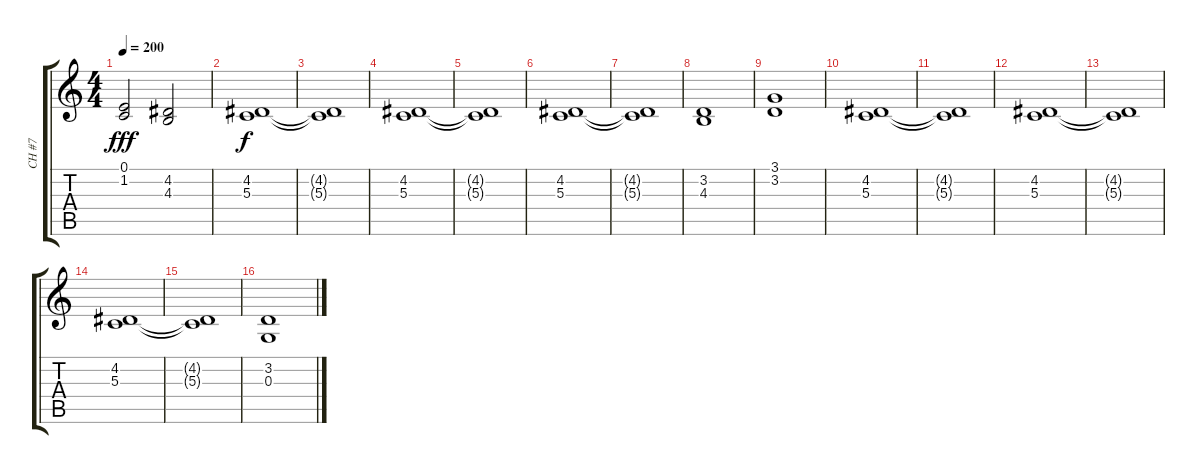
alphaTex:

\track ("CH #7" "CH #7") {instrument choiraahs}
\staff {score tabs}
\tuning (E4 B3 G3 D3 A2 E2) {hide}
\ts (4 4)
\tempo 200
\clef g2
\ks c
(0.1 1.2).2{dy fff} (4.2 4.3).2 |
(4.2 5.3).1{dy f} |
(4.2{t} 5.3{t}).1 |
(4.2 5.3).1 |
(4.2{t} 5.3{t}).1 |
(4.2 5.3).1 |
(4.2{t} 5.3{t}).1 |
(3.2 4.3).1 |
(3.1 3.2).1 |
(4.2 5.3).1 |
(4.2{t} 5.3{t}).1 |
(4.2 5.3).1 |
(4.2{t} 5.3{t}).1 |
(4.2 5.3).1 |
(4.2{t} 5.3{t}).1 |
(3.2 0.3).1
